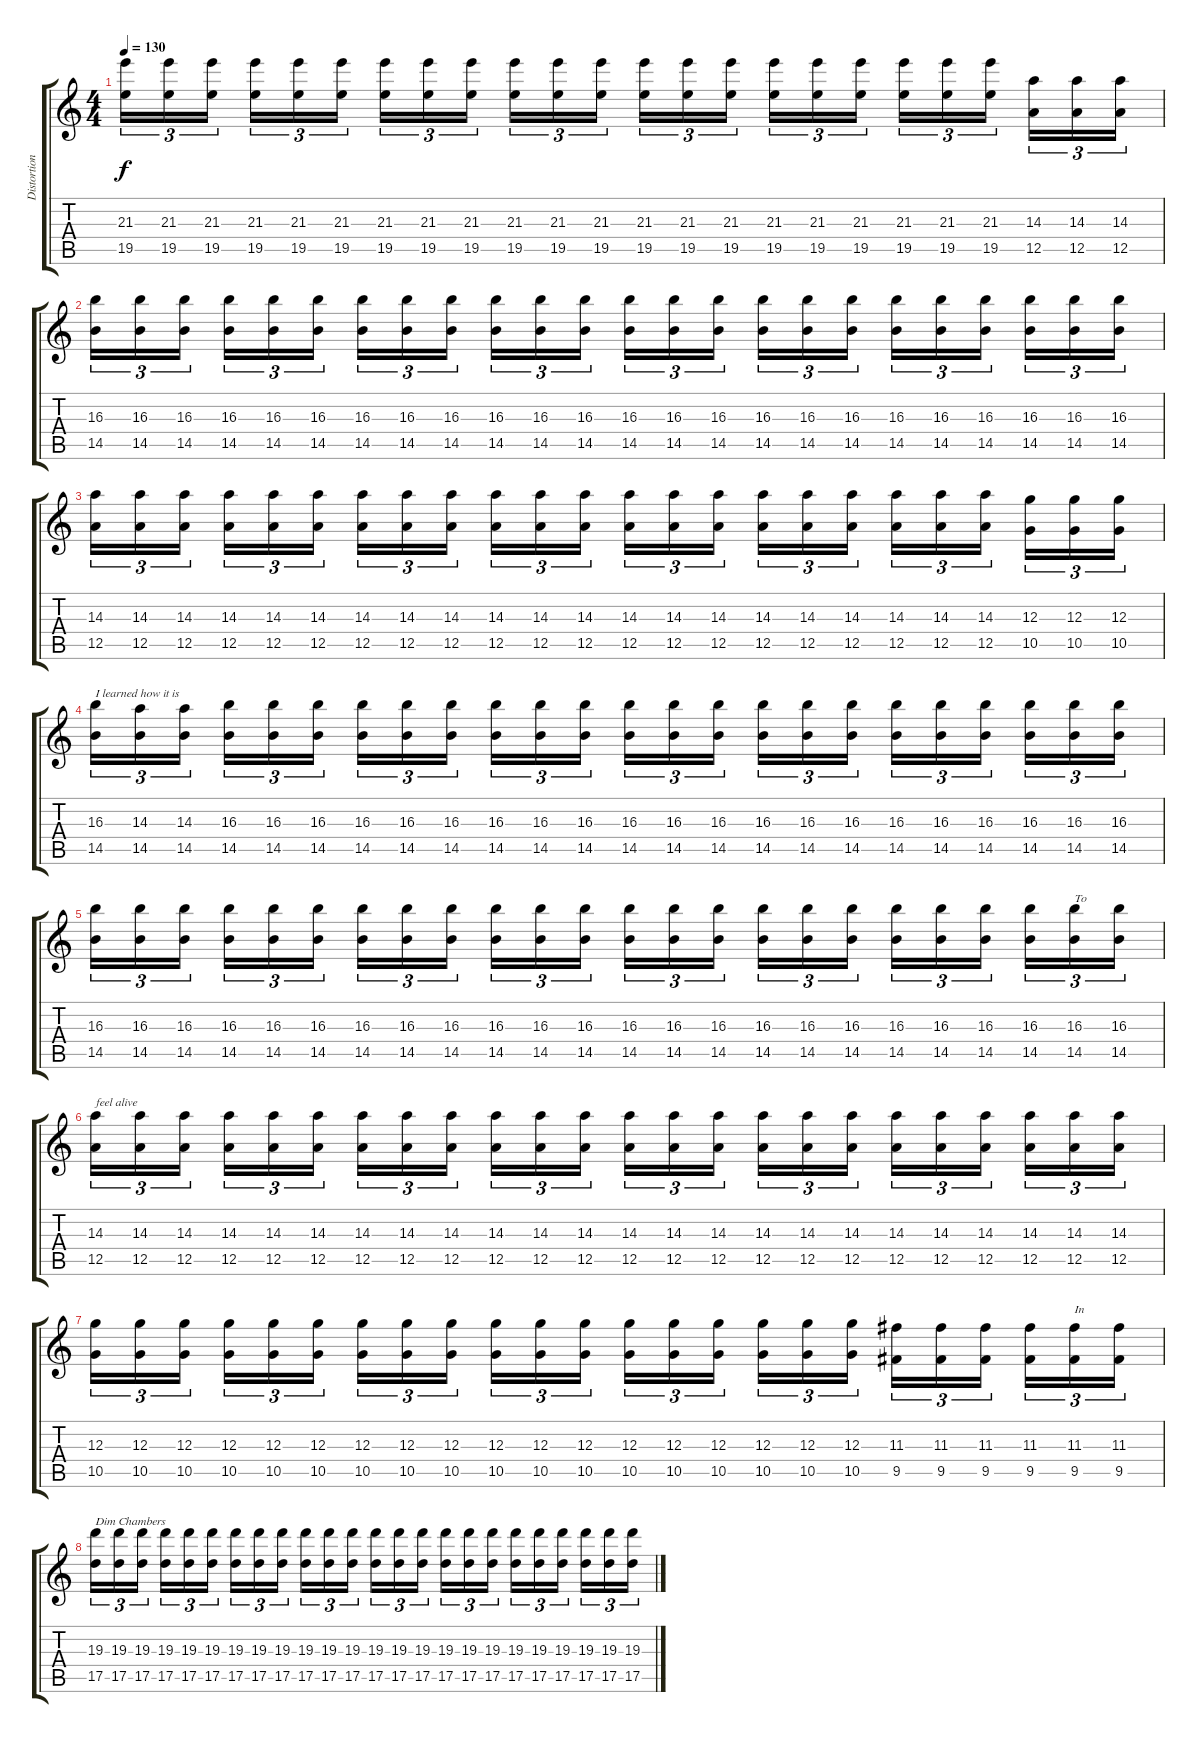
\track ("Distortion Guitar" "Distortion") {instrument distortionguitar}
\staff {score tabs}
\tuning (E4 B3 G3 D3 A2 E2) {hide}
\ts (4 4)
\tempo 130
\clef g2
\ks c
(21.3 19.5).16{tu (3 2) dy f} (21.3 19.5).16{tu (3 2)} (21.3 19.5).16{tu (3 2)} (21.3 19.5).16{tu (3 2)} (21.3 19.5).16{tu (3 2)} (21.3 19.5).16{tu (3 2)} (21.3 19.5).16{tu (3 2)} (21.3 19.5).16{tu (3 2)} (21.3 19.5).16{tu (3 2)} (21.3 19.5).16{tu (3 2)} (21.3 19.5).16{tu (3 2)} (21.3 19.5).16{tu (3 2)} (21.3 19.5).16{tu (3 2)} (21.3 19.5).16{tu (3 2)} (21.3 19.5).16{tu (3 2)} (21.3 19.5).16{tu (3 2)} (21.3 19.5).16{tu (3 2)} (21.3 19.5).16{tu (3 2)} (21.3 19.5).16{tu (3 2)} (21.3 19.5).16{tu (3 2)} (21.3 19.5).16{tu (3 2)} (14.3 12.5).16{tu (3 2)} (14.3 12.5).16{tu (3 2)} (14.3 12.5).16{tu (3 2)} |
(16.3 14.5).16{tu (3 2)} (16.3 14.5).16{tu (3 2)} (16.3 14.5).16{tu (3 2)} (16.3 14.5).16{tu (3 2)} (16.3 14.5).16{tu (3 2)} (16.3 14.5).16{tu (3 2)} (16.3 14.5).16{tu (3 2)} (16.3 14.5).16{tu (3 2)} (16.3 14.5).16{tu (3 2)} (16.3 14.5).16{tu (3 2)} (16.3 14.5).16{tu (3 2)} (16.3 14.5).16{tu (3 2)} (16.3 14.5).16{tu (3 2)} (16.3 14.5).16{tu (3 2)} (16.3 14.5).16{tu (3 2)} (16.3 14.5).16{tu (3 2)} (16.3 14.5).16{tu (3 2)} (16.3 14.5).16{tu (3 2)} (16.3 14.5).16{tu (3 2)} (16.3 14.5).16{tu (3 2)} (16.3 14.5).16{tu (3 2)} (16.3 14.5).16{tu (3 2)} (16.3 14.5).16{tu (3 2)} (16.3 14.5).16{tu (3 2)} |
(14.3 12.5).16{tu (3 2)} (14.3 12.5).16{tu (3 2)} (14.3 12.5).16{tu (3 2)} (14.3 12.5).16{tu (3 2)} (14.3 12.5).16{tu (3 2)} (14.3 12.5).16{tu (3 2)} (14.3 12.5).16{tu (3 2)} (14.3 12.5).16{tu (3 2)} (14.3 12.5).16{tu (3 2)} (14.3 12.5).16{tu (3 2)} (14.3 12.5).16{tu (3 2)} (14.3 12.5).16{tu (3 2)} (14.3 12.5).16{tu (3 2)} (14.3 12.5).16{tu (3 2)} (14.3 12.5).16{tu (3 2)} (14.3 12.5).16{tu (3 2)} (14.3 12.5).16{tu (3 2)} (14.3 12.5).16{tu (3 2)} (14.3 12.5).16{tu (3 2)} (14.3 12.5).16{tu (3 2)} (14.3 12.5).16{tu (3 2)} (12.3 10.5).16{tu (3 2)} (12.3 10.5).16{tu (3 2)} (12.3 10.5).16{tu (3 2)} |
(16.3 14.5).16{tu (3 2) txt "I learned how it is"} (14.3 14.5).16{tu (3 2)} (14.3 14.5).16{tu (3 2)} (16.3 14.5).16{tu (3 2)} (16.3 14.5).16{tu (3 2)} (16.3 14.5).16{tu (3 2)} (16.3 14.5).16{tu (3 2)} (16.3 14.5).16{tu (3 2)} (16.3 14.5).16{tu (3 2)} (16.3 14.5).16{tu (3 2)} (16.3 14.5).16{tu (3 2)} (16.3 14.5).16{tu (3 2)} (16.3 14.5).16{tu (3 2)} (16.3 14.5).16{tu (3 2)} (16.3 14.5).16{tu (3 2)} (16.3 14.5).16{tu (3 2)} (16.3 14.5).16{tu (3 2)} (16.3 14.5).16{tu (3 2)} (16.3 14.5).16{tu (3 2)} (16.3 14.5).16{tu (3 2)} (16.3 14.5).16{tu (3 2)} (16.3 14.5).16{tu (3 2)} (16.3 14.5).16{tu (3 2)} (16.3 14.5).16{tu (3 2)} |
(16.3 14.5).16{tu (3 2)} (16.3 14.5).16{tu (3 2)} (16.3 14.5).16{tu (3 2)} (16.3 14.5).16{tu (3 2)} (16.3 14.5).16{tu (3 2)} (16.3 14.5).16{tu (3 2)} (16.3 14.5).16{tu (3 2)} (16.3 14.5).16{tu (3 2)} (16.3 14.5).16{tu (3 2)} (16.3 14.5).16{tu (3 2)} (16.3 14.5).16{tu (3 2)} (16.3 14.5).16{tu (3 2)} (16.3 14.5).16{tu (3 2)} (16.3 14.5).16{tu (3 2)} (16.3 14.5).16{tu (3 2)} (16.3 14.5).16{tu (3 2)} (16.3 14.5).16{tu (3 2)} (16.3 14.5).16{tu (3 2)} (16.3 14.5).16{tu (3 2)} (16.3 14.5).16{tu (3 2)} (16.3 14.5).16{tu (3 2)} (16.3 14.5).16{tu (3 2)} (16.3 14.5).16{tu (3 2) txt "To"} (16.3 14.5).16{tu (3 2)} |
(14.3 12.5).16{tu (3 2) txt "feel alive"} (14.3 12.5).16{tu (3 2)} (14.3 12.5).16{tu (3 2)} (14.3 12.5).16{tu (3 2)} (14.3 12.5).16{tu (3 2)} (14.3 12.5).16{tu (3 2)} (14.3 12.5).16{tu (3 2)} (14.3 12.5).16{tu (3 2)} (14.3 12.5).16{tu (3 2)} (14.3 12.5).16{tu (3 2)} (14.3 12.5).16{tu (3 2)} (14.3 12.5).16{tu (3 2)} (14.3 12.5).16{tu (3 2)} (14.3 12.5).16{tu (3 2)} (14.3 12.5).16{tu (3 2)} (14.3 12.5).16{tu (3 2)} (14.3 12.5).16{tu (3 2)} (14.3 12.5).16{tu (3 2)} (14.3 12.5).16{tu (3 2)} (14.3 12.5).16{tu (3 2)} (14.3 12.5).16{tu (3 2)} (14.3 12.5).16{tu (3 2)} (14.3 12.5).16{tu (3 2)} (14.3 12.5).16{tu (3 2)} |
(12.3 10.5).16{tu (3 2)} (12.3 10.5).16{tu (3 2)} (12.3 10.5).16{tu (3 2)} (12.3 10.5).16{tu (3 2)} (12.3 10.5).16{tu (3 2)} (12.3 10.5).16{tu (3 2)} (12.3 10.5).16{tu (3 2)} (12.3 10.5).16{tu (3 2)} (12.3 10.5).16{tu (3 2)} (12.3 10.5).16{tu (3 2)} (12.3 10.5).16{tu (3 2)} (12.3 10.5).16{tu (3 2)} (12.3 10.5).16{tu (3 2)} (12.3 10.5).16{tu (3 2)} (12.3 10.5).16{tu (3 2)} (12.3 10.5).16{tu (3 2)} (12.3 10.5).16{tu (3 2)} (12.3 10.5).16{tu (3 2)} (11.3 9.5).16{tu (3 2)} (11.3 9.5).16{tu (3 2)} (11.3 9.5).16{tu (3 2)} (11.3 9.5).16{tu (3 2)} (11.3 9.5).16{tu (3 2) txt "In"} (11.3 9.5).16{tu (3 2)} |
(19.3 17.5).16{tu (3 2) txt "Dim Chambers"} (19.3 17.5).16{tu (3 2)} (19.3 17.5).16{tu (3 2)} (19.3 17.5).16{tu (3 2)} (19.3 17.5).16{tu (3 2)} (19.3 17.5).16{tu (3 2)} (19.3 17.5).16{tu (3 2)} (19.3 17.5).16{tu (3 2)} (19.3 17.5).16{tu (3 2)} (19.3 17.5).16{tu (3 2)} (19.3 17.5).16{tu (3 2)} (19.3 17.5).16{tu (3 2)} (19.3 17.5).16{tu (3 2)} (19.3 17.5).16{tu (3 2)} (19.3 17.5).16{tu (3 2)} (19.3 17.5).16{tu (3 2)} (19.3 17.5).16{tu (3 2)} (19.3 17.5).16{tu (3 2)} (19.3 17.5).16{tu (3 2)} (19.3 17.5).16{tu (3 2)} (19.3 17.5).16{tu (3 2)} (19.3 17.5).16{tu (3 2)} (19.3 17.5).16{tu (3 2)} (19.3 17.5).16{tu (3 2)}
